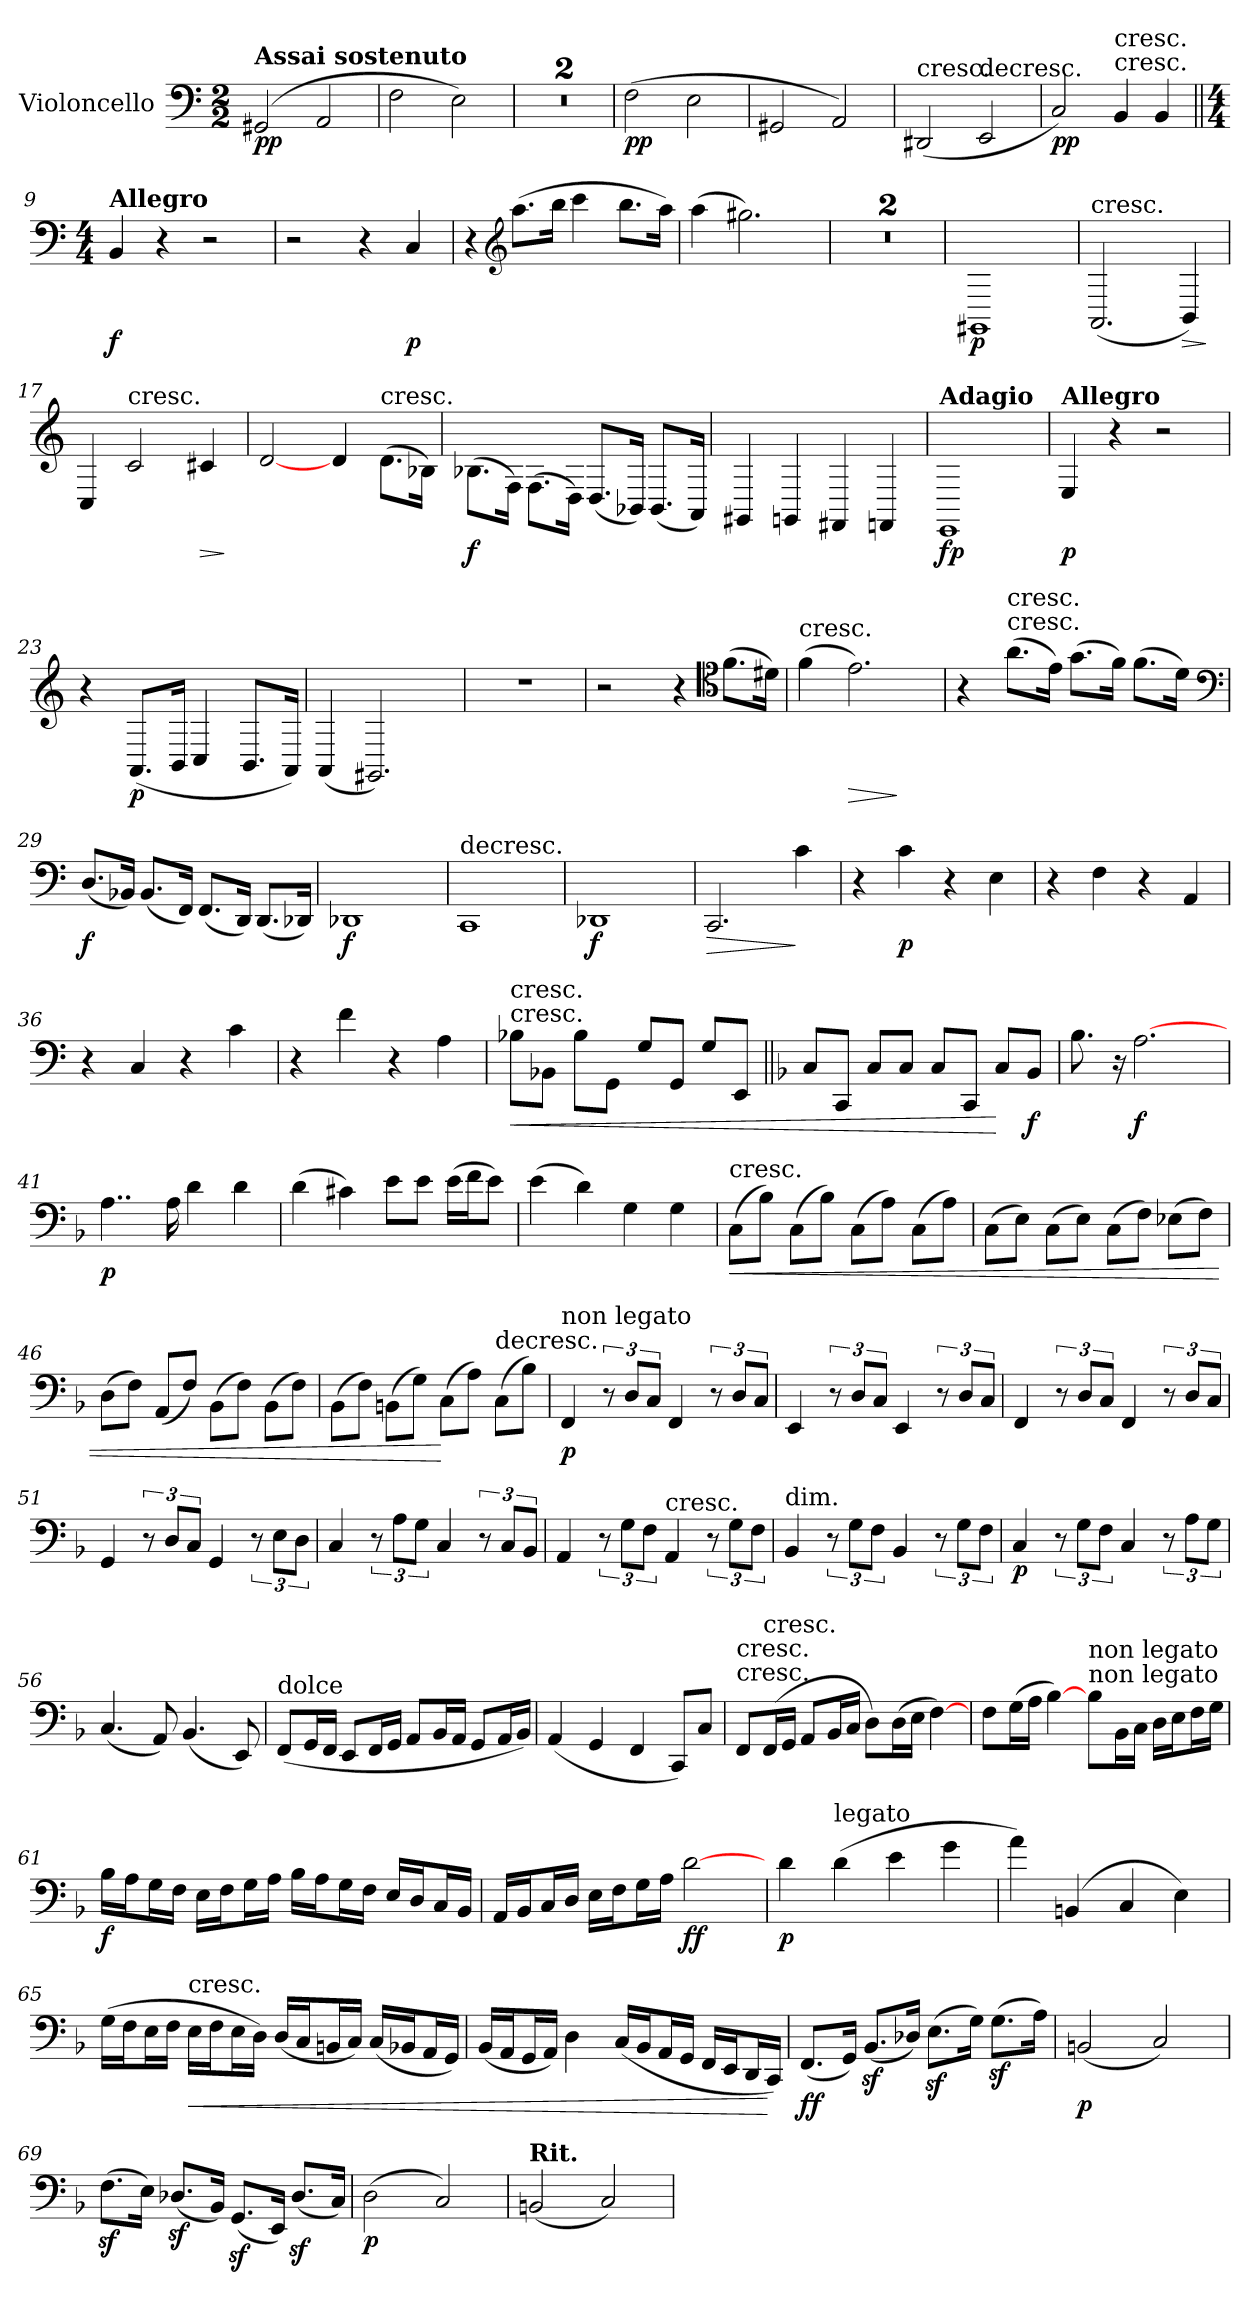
**kern	**dynam
*part1	*part1
*staff1	*staff1
*I"Violoncello	*
*I'Vc	*
*clefF4	*
*k[]	*
*a:	*
*M2/2	*
=1	=1
!LO:TX:a:B:t=Assai sostenuto	!
(2GG#X	pp
2AA	.
=2	=2
2F	.
2E)	.
=3	=3
1r	.
=4	=4
1r	.
=5	=5
(2F	pp
2E	.
=6	=6
2GG#X	.
2AA)	.
=7	=7
!LO:TX:t=cresc.	!
(2DD#X	.
!LO:TX:t=decresc.	!
2EE	.
=8	=8
2C)	pp
!LO:TX:t=cresc.	!
!LO:TX:a:t=cresc.	!
4BB	.
4BB	.
=9||	=9||
*M4/4	*
!LO:TX:a:B:t=Allegro	!
4BB	f
4r	.
2r	.
=10	=10
2r	.
4r	.
4C	p
=11	=11
4r	.
*clefG2	*
(8.aa\L	.
16bb\Jk	.
4ccc	.
8.bb\L	.
16aa\Jk)	.
=12	=12
(4aa	.
2.gg#X)	.
=13	=13
1r	.
=14	=14
1r	.
*clefF4	*
=15	=15
1GG#X	p
=16	=16
!LO:TX:t=cresc.	!
(2.AA	.
!	!LO:HP:b
4BB)	>
.	]
=17	=17
4C	.
!LO:TX:t=cresc.	!
2c	.
!	!LO:HP:b
4c#X	>
.	]
=18	=18
[2d	.
4d	.
!LO:TX:a:t=cresc.	!
(8.d\L	.
16B-X\Jk)	.
=19	=19
(8.B-X\L	f
16F\Jk)	.
(8.F\L	.
16D\Jk)	.
(8.D/L	.
16BB-X/Jk)	.
(8.BB-/L	.
16AA/Jk)	.
=20	=20
4GG#X	.
4GGn	.
4FF#X	.
4FFn	.
=21	=21
!LO:TX:a:B:t=Adagio	!
1EE	fp
=22	=22
!LO:TX:a:B:t=Allegro	!
4E	p
4r	.
2r	.
=23	=23
4r	.
(8.AA/L	p
16BB/Jk	.
4C	.
8.BB/L	.
16AA/Jk)	.
=24	=24
(4AA	.
2.GG#X)	.
=25	=25
1r	.
=26	=26
2r	.
4r	.
*clefC4	*
(8.f\L	.
16d#X\Jk)	.
=27	=27
!LO:TX:t=cresc.	!
(4f	.
!	!LO:HP:b
2.e)	>
.	]
=28	=28
4r	.
!LO:TX:t=cresc.	!
!LO:TX:a:t=cresc.	!
(8.a\L	.
16e\Jk)	.
(8.g\L	.
16f\Jk)	.
(8.f\L	.
16d\Jk)	.
*clefF4	*
=29	=29
(8.D/L	f
16BB-X/Jk)	.
(8.BB-/L	.
16FF/Jk)	.
(8.FF/L	.
16DD/Jk)	.
(8.DD/L	.
16DD-X/Jk)	.
=30	=30
1DD-X	f
=31	=31
!LO:TX:t=decresc.	!
1CC	.
=32	=32
1DD-X	f
=33	=33
!	!LO:HP:b
2.CC	>
4c	]
=34	=34
4r	.
4c	p
4r	.
4E	.
=35	=35
4r	.
4F	.
4r	.
4AA	.
=36	=36
4r	.
4C	.
4r	.
4c	.
=37	=37
4r	.
4f	.
4r	.
4A	.
=38	=38
!LO:TX:a:t=cresc.	!
!LO:TX:a:t=cresc.	!
!	!LO:HP:b
8B-X\L	<
8BB-X\J	.
8B-\L	.
8GG\J	.
8G/L	.
8GG/J	.
8G/L	.
8EE/J	.
=39||	=39||
*k[b-]	*
*F:	*
8C/L	.
8CC/J	.
8C/L	.
8C/J	.
8C/L	.
8CC/J	.
8C/L	[
8BB-/J	f
=40	=40
8.B-	.
16r	.
[2.A	f
=41	=41
4..A	p
16A	.
4d	.
4d	.
=42	=42
(4d	.
4c#X)	.
8e\L	.
8e\J	.
(16e\LL	.
16f\J	.
8e\J)	.
=43	=43
(4e	.
4d)	.
4G	.
4G	.
=44	=44
!LO:TX:a:t=cresc.	!
!	!LO:HP:b
(8C\L	<
8B-\J)	.
(8C\L	.
8B-\J)	.
(8C\L	.
8A\J)	.
(8C\L	.
8A\J)	.
=45	=45
(8C\L	.
8E\J)	.
(8C\L	.
8E\J)	.
(8C\L	.
8F\J)	.
(8E-X\L	.
8F\J)	.
=46	=46
(8D\L	.
8F\J)	.
(8AA/L	.
8F/J)	.
(8BB-\L	.
8F\J)	.
(8BB-\L	.
8F\J)	.
=47	=47
(8BB-\L	.
8F\J)	.
(8BBn\L	.
8G\J)	.
(8C\L	[
8A\J)	.
!LO:TX:t=decresc.	!
(8C\L	.
8B-\J)	.
=48	=48
!LO:TX:a:t=non legato	!
4FF	p
12r	.
12D/L	.
12C/J	.
4FF	.
12r	.
12D/L	.
12C/J	.
=49	=49
4EE	.
12r	.
12D/L	.
12C/J	.
4EE	.
12r	.
12D/L	.
12C/J	.
=50	=50
4FF	.
12r	.
12D/L	.
12C/J	.
4FF	.
12r	.
12D/L	.
12C/J	.
=51	=51
4GG	.
12r	.
12D/L	.
12C/J	.
4GG	.
12r	.
12E\L	.
12D\J	.
=52	=52
4C	.
12r	.
12A\L	.
12G\J	.
4C	.
12r	.
12C/L	.
12BB-/J	.
=53	=53
4AA	.
12r	.
12G\L	.
12F\J	.
!LO:TX:a:t=cresc.	!
4AA	.
12r	.
12G\L	.
12F\J	.
=54	=54
!LO:TX:a:t=dim.	!
4BB-	.
12r	.
12G\L	.
12F\J	.
4BB-	.
12r	.
12G\L	.
12F\J	.
=55	=55
4C	p
12r	.
12G\L	.
12F\J	.
4C	.
12r	.
12A\L	.
12G\J	.
=56	=56
(4.C	.
8AA)	.
(4.BB-	.
8EE)	.
=57	=57
!LO:TX:a:t=dolce	!
(8FF/L	.
16GG/L	.
16FF/JJ	.
8EE/L	.
16FF/L	.
16GG/JJ	.
8AA/L	.
16BB-/L	.
16AA/JJ	.
8GG/L	.
16AA/L	.
16BB-/JJ)	.
=58	=58
(4AA	.
4GG	.
4FF	.
8CC/L)	.
8C/J	.
=59	=59
!LO:TX:a:t=cresc.	!
!LO:TX:a:t=cresc.	!
8FF/L	.
!LO:TX:t=cresc.	!
(16FF/L	.
16GG/JJ	.
8AA/L	.
16BB-/L	.
16C/JJ	.
8D\L)	.
(16D\L	.
16E\JJ	.
[4F)	.
=60	=60
8F\L	.
(16G\L	.
16A\JJ	.
[4B-)	.
!LO:TX:a:t=non legato	!
!LO:TX:a:t=non legato	!
8B-\L	.
16BB-\L	.
16C\JJ	.
16D\LL	.
16E\J	.
16F\L	.
16G\JJ	.
=61	=61
16B-\LL	f
16A\J	.
16G\L	.
16F\JJ	.
16E\LL	.
16F\J	.
16G\L	.
16A\JJ	.
16B-\LL	.
16A\J	.
16G\L	.
16F\JJ	.
16E/LL	.
16D/J	.
16C/L	.
16BB-/JJ	.
=62	=62
16AA/LL	.
16BB-/J	.
16C/L	.
16D/JJ	.
16E\LL	.
16F\J	.
16G\L	.
16A\JJ	.
[2d	ff
=63	=63
4d	p
!LO:TX:a:t=legato	!
(4d	.
4e	.
4g	.
=64	=64
4a)	.
(4BBn	.
4C	.
4E)	.
=65	=65
(16G\LL	.
16F\J	.
16E\L	.
16F\JJ	.
!LO:TX:a:t=cresc.	!
!	!LO:HP:b
16E\LL	<
16F\J	.
16E\L	.
16D\JJ)	.
(16D/LL	.
16C/J	.
16BBn/L	.
16C/JJ)	.
(16C/LL	.
16BB-X/J	.
16AA/L	.
16GG/JJ)	.
=66	=66
(16BB-/LL	.
16AA/J	.
16GG/L	.
16AA/JJ)	.
4D	.
(16C/LL	.
16BB-/J	.
16AA/L	.
16GG/JJ	.
16FF/LL	.
16EE/J	.
16DD/L	.
16CC/JJ)	[
=67	=67
(8.FF/L	ff
16GG/Jk)	.
(8.BB-z/L	.
16D-X/Jk)	.
(8.Ez\L	.
16G\Jk)	.
(8.Gz\L	.
16A\Jk)	.
=68	=68
(2BBn	p
2C)	.
=69	=69
(8.Fz\L	.
16E\Jk)	.
(8.D-Xz/L	.
16BB-/Jk)	.
(8.GGz/L	.
16EE/Jk)	.
(8.D-z/L	.
16C/Jk)	.
=70	=70
(2D	p
2C)	.
=71	=71
!LO:TX:a:B:t=Rit.	!
(2BBn	.
2C)	.
=	=
*-	*-
